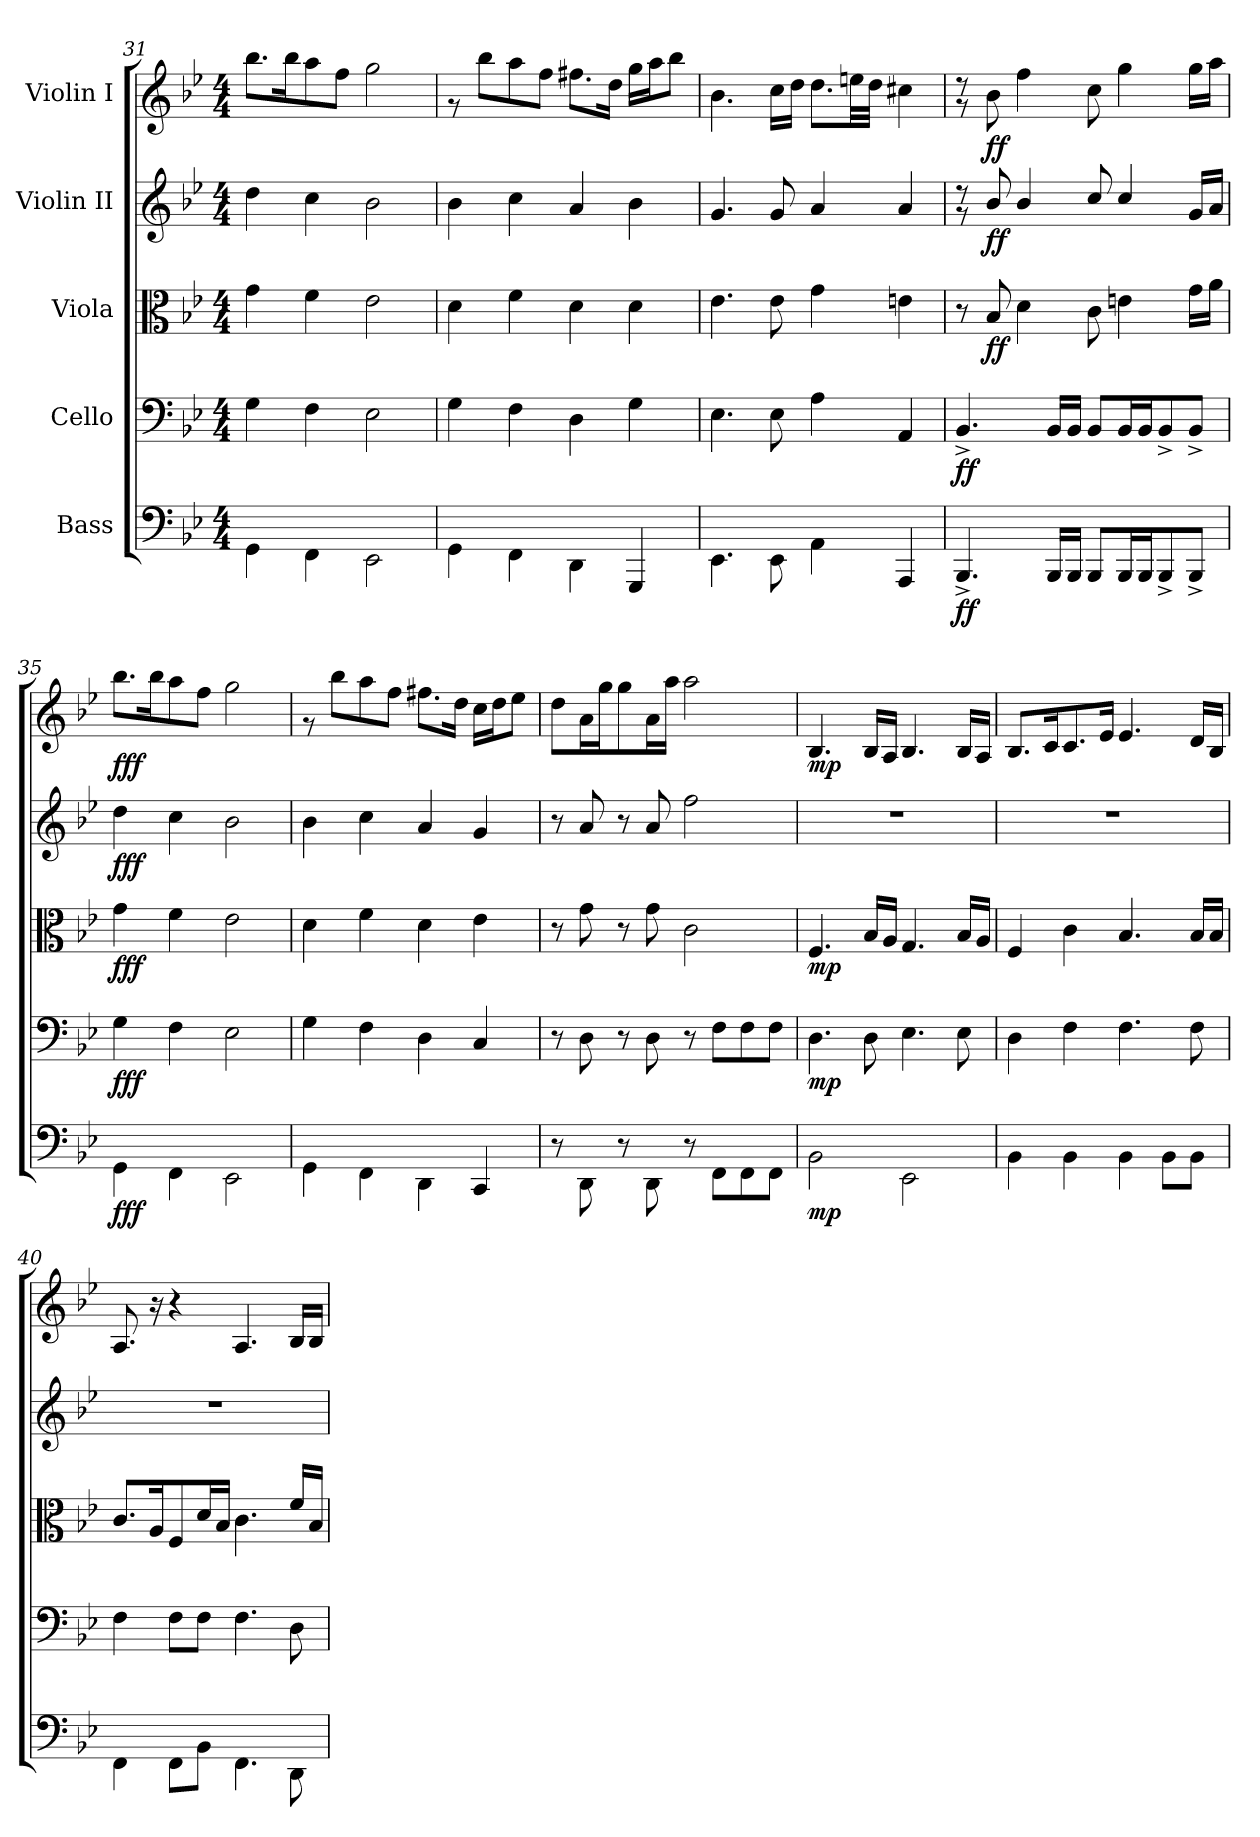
**kern	**dynam	**kern	**dynam	**kern	**dynam	**kern	**dynam	**kern	**dynam
*part5	*part5	*part4	*part4	*part3	*part3	*part2	*part2	*part1	*part1
*staff5	*staff5	*staff4	*staff4	*staff3	*staff3	*staff2	*staff2	*staff1	*staff1
*I"Bass	*	*I"Cello	*	*I"Viola	*	*I"Violin II	*	*I"Violin I	*
*clefF4	*	*clefF4	*	*clefC3	*	*clefG2	*	*clefG2	*
*ITrd7c12	*	*	*	*	*	*	*	*	*
*k[b-e-]	*	*k[b-e-]	*	*k[b-e-]	*	*k[b-e-]	*	*k[b-e-]	*
*B-:	*	*B-:	*	*B-:	*	*B-:	*	*B-:	*
*M4/4	*	*M4/4	*	*M4/4	*	*M4/4	*	*M4/4	*
=31	=31	=31	=31	=31	=31	=31	=31	=31	=31
*	*	*	*	*	*	*	*	*^	*
4GGG\	.	4G\	.	4g\	.	4dd\	.	1ryy	8.bb-\L	.
.	.	.	.	.	.	.	.	.	16bb-\K	.
4FFF\	.	4F\	.	4f\	.	4cc\	.	.	8aa\	.
.	.	.	.	.	.	.	.	.	8ff\J	.
2EEE-\	.	2E-\	.	2e-\	.	2b-\	.	.	2gg\	.
!!LO:PB:g=z	!!
=32	=32	=32	=32	=32	=32	=32	=32	=32	=32	=32
4GGG\	.	4G\	.	4d\	.	4b-\	.	1ryy	8r	.
.	.	.	.	.	.	.	.	.	8bb-\L	.
4FFF\	.	4F\	.	4f\	.	4cc\	.	.	8aa\	.
.	.	.	.	.	.	.	.	.	8ff\J	.
4DDD\	.	4D\	.	4d\	.	4a/	.	.	8.ff#X\L	.
.	.	.	.	.	.	.	.	.	16dd\Jk	.
4GGGG/	.	4G\	.	4d\	.	4b-\	.	.	16gg\LL	.
.	.	.	.	.	.	.	.	.	16aa\J	.
.	.	.	.	.	.	.	.	.	8bb-\J	.
=33	=33	=33	=33	=33	=33	=33	=33	=33	=33	=33
4.EEE-\	.	4.E-\	.	4.e-\	.	4.g/	.	1ryy	4.b-\	.
8EEE-\	.	8E-\	.	8e-\	.	8g/	.	.	16cc\LL	.
.	.	.	.	.	.	.	.	.	16dd\JJ	.
4AAA\	.	4A\	.	4g\	.	4a/	.	.	8.dd\L	.
.	.	.	.	.	.	.	.	.	32een\LL	.
.	.	.	.	.	.	.	.	.	32dd\JJJ	.
4AAAA/	.	4AA/	.	4en\	.	4a/	.	.	4cc#X\	.
=34	=34	=34	=34	=34	=34	=34	=34	=34	=34	=34
*	*	*	*	*	*	*^	*	*	*	*
!	!LO:DY:b	!	!LO:DY:b	!	!	!	!	!	!	!	!
4.BBBB-^/	ff	4.BB-^/	ff	8r	.	8r	8r	.	8r	8r	.
!	!	!	!	!	!LO:DY:b	!	!	!LO:DY:b	!	!	!LO:DY:b
.	.	.	.	8B-/	ff	8b-/	2..ryy	ff	2..ryy	8b-\	ff
.	.	.	.	4d\	.	4b-/	.	.	.	4ff\	.
16BBBB-/LL	.	16BB-/LL	.	.	.	.	.	.	.	.	.
16BBBB-/JJ	.	16BB-/JJ	.	.	.	.	.	.	.	.	.
8BBBB-/L	.	8BB-/L	.	8c\	.	8cc/	.	.	.	8cc\	.
16BBBB-/L	.	16BB-/L	.	4en\	.	4cc/	.	.	.	4gg\	.
16BBBB-/J	.	16BB-/J	.	.	.	.	.	.	.	.	.
8BBBB-^/	.	8BB-^/	.	.	.	.	.	.	.	.	.
8BBBB-^/J	.	8BB-^/J	.	16g\LL	.	16g/LL	.	.	.	16gg\LL	.
.	.	.	.	16a\JJ	.	16a/JJ	.	.	.	16aa\JJ	.
*	*	*	*	*	*	*v	*v	*	*	*	*
=35	=35	=35	=35	=35	=35	=35	=35	=35	=35	=35
!	!LO:DY:b	!	!LO:DY:b	!	!LO:DY:b	!	!LO:DY:b	!	!	!LO:DY:b
4GGG\	fff	4G\	fff	4g\	fff	4dd\	fff	1ryy	8.bb-\L	fff
.	.	.	.	.	.	.	.	.	16bb-\K	.
4FFF\	.	4F\	.	4f\	.	4cc\	.	.	8aa\	.
.	.	.	.	.	.	.	.	.	8ff\J	.
2EEE-\	.	2E-\	.	2e-\	.	2b-\	.	.	2gg\	.
=36	=36	=36	=36	=36	=36	=36	=36	=36	=36	=36
4GGG\	.	4G\	.	4d\	.	4b-\	.	1ryy	8r	.
.	.	.	.	.	.	.	.	.	8bb-\L	.
4FFF\	.	4F\	.	4f\	.	4cc\	.	.	8aa\	.
.	.	.	.	.	.	.	.	.	8ff\J	.
4DDD\	.	4D\	.	4d\	.	4a/	.	.	8.ff#X\L	.
.	.	.	.	.	.	.	.	.	16dd\Jk	.
4CCC/	.	4C/	.	4e-\	.	4g/	.	.	16cc\LL	.
.	.	.	.	.	.	.	.	.	16dd\J	.
.	.	.	.	.	.	.	.	.	8ee-\J	.
*	*	*	*	*	*	*	*	*v	*v	*
!!LO:LB:g=z
=37	=37	=37	=37	=37	=37	=37	=37	=37	=37
8r	.	8r	.	8r	.	8r	.	8dd\L	.
8DDD\	.	8D\	.	8g\	.	8a/	.	16a\L	.
.	.	.	.	.	.	.	.	16gg\J	.
8r	.	8r	.	8r	.	8r	.	8gg\	.
8DDD\	.	8D\	.	8g\	.	8a/	.	16a\L	.
.	.	.	.	.	.	.	.	16aa\JJ	.
8r	.	8r	.	2c\	.	2ff\	.	2aa\	.
8FFF\L	.	8F\L	.	.	.	.	.	.	.
8FFF\	.	8F\	.	.	.	.	.	.	.
8FFF\J	.	8F\J	.	.	.	.	.	.	.
=38	=38	=38	=38	=38	=38	=38	=38	=38	=38
*	*	*	*	*	*	*	*	*MM50	*
!	!LO:DY:b	!	!LO:DY:b	!	!LO:DY:b	!	!	!	!LO:DY:b
2BBB-\	mp	4.D\	mp	4.F/	mp	1r	.	4.B-/	mp
.	.	8D\	.	16B-/LL	.	.	.	16B-/LL	.
.	.	.	.	16A/JJ	.	.	.	16A/JJ	.
2EEE-\	.	4.E-\	.	4.G/	.	.	.	4.B-/	.
.	.	8E-\	.	16B-/LL	.	.	.	16B-/LL	.
.	.	.	.	16A/JJ	.	.	.	16A/JJ	.
=39	=39	=39	=39	=39	=39	=39	=39	=39	=39
4BBB-\	.	4D\	.	4F/	.	1r	.	8.B-/L	.
.	.	.	.	.	.	.	.	16c/K	.
4BBB-\	.	4F\	.	4c\	.	.	.	8.c/	.
.	.	.	.	.	.	.	.	16e-/Jk	.
4BBB-\	.	4.F\	.	4.B-/	.	.	.	4.e-/	.
8BBB-\L	.	.	.	.	.	.	.	.	.
8BBB-\J	.	8F\	.	16B-/LL	.	.	.	16d/LL	.
.	.	.	.	16B-/JJ	.	.	.	16B-/JJ	.
=40	=40	=40	=40	=40	=40	=40	=40	=40	=40
4FFF\	.	4F\	.	8.c/L	.	1r	.	8.A/	.
.	.	.	.	16A/K	.	.	.	16r	.
8FFF\L	.	8F\L	.	8F/	.	.	.	4r	.
8BBB-\J	.	8F\J	.	16d/L	.	.	.	.	.
.	.	.	.	16B-/JJ	.	.	.	.	.
4.FFF\	.	4.F\	.	4.c\	.	.	.	4.A/	.
8DDD\	.	8D\	.	16f/LL	.	.	.	16B-/LL	.
.	.	.	.	16B-/JJ	.	.	.	16B-/JJ	.
=	=	=	=	=	=	=	=	=	=
*-	*-	*-	*-	*-	*-	*-	*-	*-	*-
